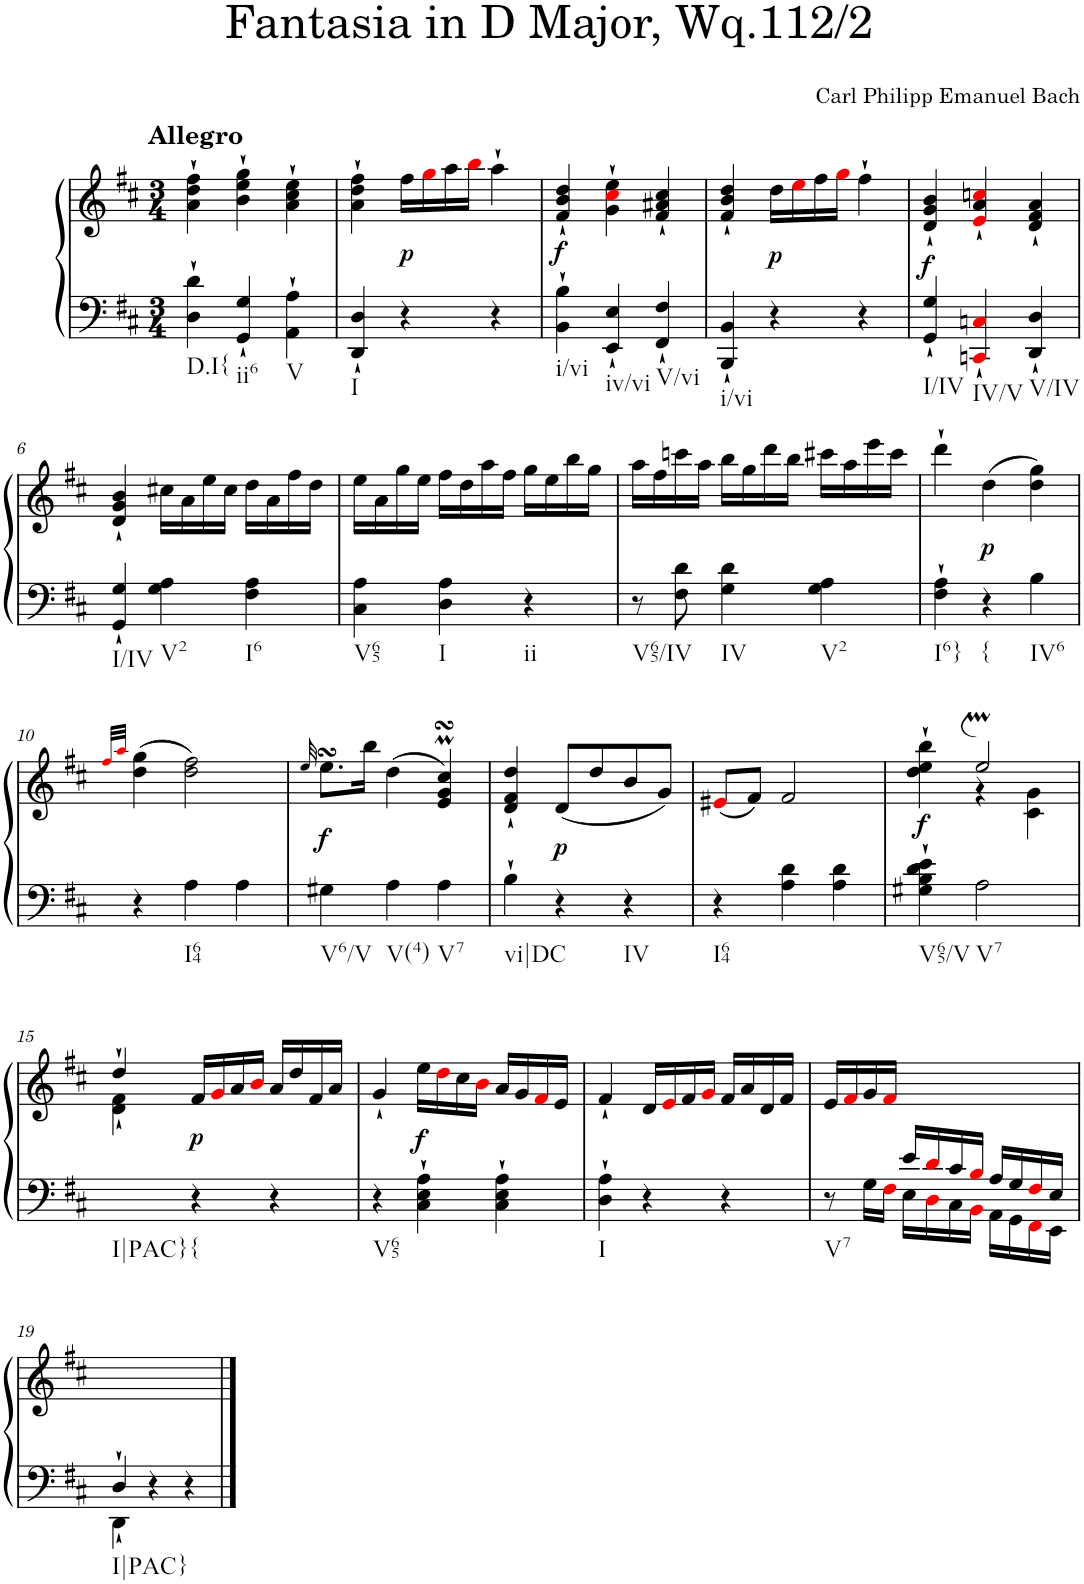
**kern	**kern	**dynam
*part1	*part1	*part1
*staff2	*staff1	*staff1/2
*I"Harpsichord	*	*
*I'Hch.	*	*
*clefF4	*clefG2	*
*k[f#c#]	*k[f#c#]	*
*M3/4	*M3/4	*
=1	=1	=1
!	!LO:TX:a:B:t=Allegro	!
!LO:TX:b:t=D.I{	!	!
4D\` 4d\`	4a\` 4dd\` 4ff#\`	.
!LO:TX:b:t=ii6	!	!
4GG/` 4G/`	4b\` 4ee\` 4gg\`	.
!LO:TX:b:t=V	!	!
4AA\` 4A\`	4a\` 4cc#\` 4ee\`	.
=2	=2	=2
!LO:TX:b:t=I	!	!
4DD/` 4D/`	4a\` 4dd\` 4ff#\`	.
!	!	!LO:DY:b
4r	16ff#\LL	p
.	16ggi\	.
.	16aa\	.
.	16bbi\JJ	.
4r	4aa`\	.
=3	=3	=3
!LO:TX:b:t=i/vi	!	!
!	!	!LO:DY:b
4BB\` 4B\`	4f#/` 4b/` 4dd/`	f
!LO:TX:b:t=iv/vi	!	!
4EE/` 4E/`	4g\` 4cc#i\` 4ee\`	.
!LO:TX:b:t=V/vi	!	!
4FF#/` 4F#/`	4f#/` 4a#X/` 4cc#/`	.
=4	=4	=4
!LO:TX:b:t=i/vi	!	!
4BBB/` 4BB/`	4f#/` 4b/` 4dd/`	.
!	!	!LO:DY:b
4r	16dd\LL	p
.	16eei\	.
.	16ff#\	.
.	16ggi\JJ	.
4r	4ff#`\	.
=5	=5	=5
!LO:TX:b:t=I/IV	!	!
!	!	!LO:DY:b
4GG/` 4G/`	4d/` 4g/` 4b/`	f
!LO:TX:b:t=IV/V	!	!
4CCni/` 4Cni/`	4ei/` 4a/` 4ccni/`	.
!LO:TX:b:t=V/IV	!	!
4DD/` 4D/`	4d/` 4f#/` 4a/`	.
!!LO:LB:g=z
=6	=6	=6
!LO:TX:b:t=I/IV	!	!
4GG/` 4G/`	4d/` 4g/` 4b/`	.
!LO:TX:b:t=V2	!	!
4G\ 4A\	16cc#X\LL	.
.	16a\	.
.	16ee\	.
.	16cc#\JJ	.
!LO:TX:b:t=I6	!	!
4F#\ 4A\	16dd\LL	.
.	16a\	.
.	16ff#\	.
.	16dd\JJ	.
=7	=7	=7
!LO:TX:b:t=V65	!	!
4C#\ 4A\	16ee\LL	.
.	16a\	.
.	16gg\	.
.	16ee\JJ	.
!LO:TX:b:t=I	!	!
4D\ 4A\	16ff#\LL	.
.	16dd\	.
.	16aa\	.
.	16ff#\JJ	.
!LO:TX:b:t=ii	!	!
4r	16gg\LL	.
.	16ee\	.
.	16bb\	.
.	16gg\JJ	.
=8	=8	=8
!LO:TX:b:t=V65/IV	!	!
8r	16aa\LL	.
.	16ff#\	.
8F#\ 8d\	16cccn\	.
.	16aa\JJ	.
!LO:TX:b:t=IV	!	!
4G\ 4d\	16bb\LL	.
.	16gg\	.
.	16ddd\	.
.	16bb\JJ	.
!LO:TX:b:t=V2	!	!
4G\ 4A\	16ccc#X\LL	.
.	16aa\	.
.	16eee\	.
.	16ccc#\JJ	.
=9	=9	=9
!LO:TX:b:t=I6}	!	!
4F#\` 4A\`	4ddd`\	.
!LO:TX:b:t={	!	!
!	!	!LO:DY:b
4r	(>4dd\	p
!LO:TX:b:t=IV6	!	!
4B\	4dd\ 4gg\)	.
!!LO:LB:g=z
=10	=10	=10
.	32qff#i/LLL	.
.	32qaai/JJJ	.
4r	(>4dd\ 4gg\	.
!LO:TX:b:t=I64	!	!
4A\	2dd\ 2ff#\)	.
4A\	.	.
=11	=11	=11
.	32qee/	.
!LO:TX:b:t=V6/V	!	!
!	!	!LO:DY:b
4G#X\	8.eesSSS\L	f
.	16bb\Jk	.
!LO:TX:b:t=V(4)	!	!
4A\	(>4dd\	.
!LO:TX:b:t=V7	!	!
4A\	4e/MsSSS 4g/MsSSS 4cc#/MsSSS)	.
=12	=12	=12
!LO:TX:b:t=vi|DC	!	!
4B`\	4d/` 4f#/` 4dd/`	.
!	!	!LO:DY:b
4r	(<8d/L	p
.	8dd/	.
!LO:TX:b:t=IV	!	!
4r	8b/	.
.	8g/J)	.
=13	=13	=13
!LO:TX:b:t=I64	!	!
4r	(<8e#Xi/L	.
.	8f#/J)	.
4A\ 4d\	2f#/	.
4A\ 4d\	.	.
=14	=14	=14
*	*^	*
!LO:TX:b:t=V65/V	!	!	!
!	!	!	!LO:DY:b
4G#X\` 4B\` 4d\` 4e\`	4dd\` 4ee\` 4bb\`	4ryy	f
!LO:TX:b:t=V7	!	!	!
2A\	2eeM/	4r	.
.	.	4c#\ 4g\	.
!!LO:LB:g=z	!!
=15	=15	=15	=15
!LO:TX:b:t=I|PAC}	!	!	!
4ryy	4dd`</	4d\` 4f#\`	.
!LO:TX:b:t={	!	!	!
!	!	!	!LO:DY:b
4r	16f#/LL	2ryy	p
.	16gi/	.	.
.	16a/	.	.
.	16bi/JJ	.	.
4r	16a/LL	.	.
.	16dd/	.	.
.	16f#/	.	.
.	16a/JJ	.	.
*	*v	*v	*
=16	=16	=16
!LO:TX:b:t=V65	!	!
4r	4g`/	.
!	!	!LO:DY:b
4C#\` 4E\` 4A\`	16ee\LL	f
.	16ddi\	.
.	16cc#\	.
.	16bi\JJ	.
4C#\` 4E\` 4A\`	16a/LL	.
.	16g/	.
.	16f#i/	.
.	16e/JJ	.
=17	=17	=17
!LO:TX:b:t=I	!	!
4D\` 4A\`	4f#`/	.
4r	16d/LL	.
.	16ei/	.
.	16f#/	.
.	16gi/JJ	.
4r	16f#/LL	.
.	16a/	.
.	16d/	.
.	16f#/JJ	.
=18	=18	=18
*^	*	*
!LO:TX:b:t=V7	!	!	!
4ryy	8r	16e/LL	.
.	.	16f#i/	.
.	16G\LL	16g/	.
.	16F#i\JJ	16f#i/JJ	.
16e/LL	16E\LL	2ryy	.
16di/	16Di\	.	.
16c#/	16C#\	.	.
16Bi/JJ	16BBi\JJ	.	.
16A/LL	16AA\LL	.	.
16G/	16GG\	.	.
16F#i/	16FF#i\	.	.
16E/JJ	16EE\JJ	.	.
!!LO:LB:g=z
=19	=19	=19	=19
!LO:TX:b:t=I|PAC}	!	!	!
4D`</	4DD`\	4ryy	.
2ryy	4r	4ryy	.
.	4r	4ryy	.
*v	*v	*	*
==	==	==
*-	*-	*-
